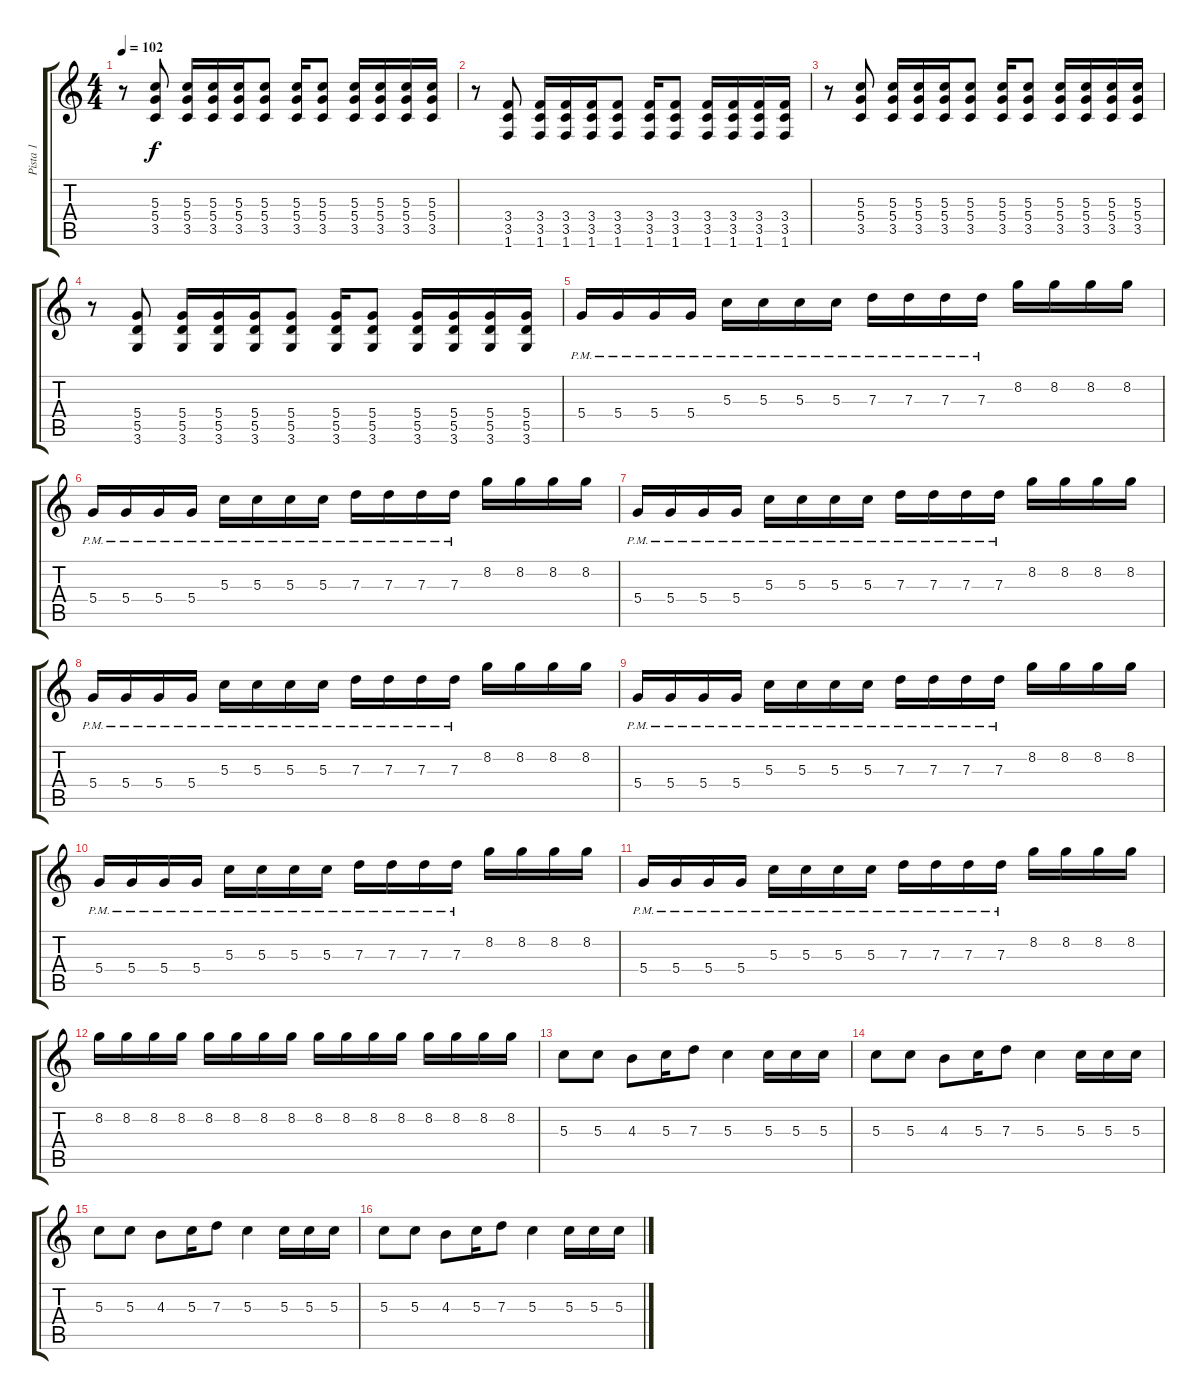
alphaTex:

\track ("Pista 1" "Pista 1") {instrument distortionguitar}
\staff {score tabs}
\tuning (E4 B3 G3 D3 A2 E2) {hide}
\ts (4 4)
\tempo 102
\clef g2
\ks c
r.8{dy f} (5.3 5.4 3.5).8 (5.3 5.4 3.5).16 (5.3 5.4 3.5).16 (5.3 5.4 3.5).16 (5.3 5.4 3.5).8 (5.3 5.4 3.5).16 (5.3 5.4 3.5).8 (5.3 5.4 3.5).16 (5.3 5.4 3.5).16 (5.3 5.4 3.5).16 (5.3 5.4 3.5).16 |
r.8 (3.4 3.5 1.6).8 (3.4 3.5 1.6).16 (3.4 3.5 1.6).16 (3.4 3.5 1.6).16 (3.4 3.5 1.6).8 (3.4 3.5 1.6).16 (3.4 3.5 1.6).8 (3.4 3.5 1.6).16 (3.4 3.5 1.6).16 (3.4 3.5 1.6).16 (3.4 3.5 1.6).16 |
r.8 (5.3 5.4 3.5).8 (5.3 5.4 3.5).16 (5.3 5.4 3.5).16 (5.3 5.4 3.5).16 (5.3 5.4 3.5).8 (5.3 5.4 3.5).16 (5.3 5.4 3.5).8 (5.3 5.4 3.5).16 (5.3 5.4 3.5).16 (5.3 5.4 3.5).16 (5.3 5.4 3.5).16 |
r.8 (5.4 5.5 3.6).8 (5.4 5.5 3.6).16 (5.4 5.5 3.6).16 (5.4 5.5 3.6).16 (5.4 5.5 3.6).8 (5.4 5.5 3.6).16 (5.4 5.5 3.6).8 (5.4 5.5 3.6).16 (5.4 5.5 3.6).16 (5.4 5.5 3.6).16 (5.4 5.5 3.6).16 |
5.4{pm}.16 5.4{pm}.16 5.4{pm}.16 5.4{pm}.16 5.3{pm}.16 5.3{pm}.16 5.3{pm}.16 5.3{pm}.16 7.3{pm}.16 7.3{pm}.16 7.3{pm}.16 7.3{pm}.16 8.2.16 8.2.16 8.2.16 8.2.16 |
5.4{pm}.16 5.4{pm}.16 5.4{pm}.16 5.4{pm}.16 5.3{pm}.16 5.3{pm}.16 5.3{pm}.16 5.3{pm}.16 7.3{pm}.16 7.3{pm}.16 7.3{pm}.16 7.3{pm}.16 8.2.16 8.2.16 8.2.16 8.2.16 |
5.4{pm}.16 5.4{pm}.16 5.4{pm}.16 5.4{pm}.16 5.3{pm}.16 5.3{pm}.16 5.3{pm}.16 5.3{pm}.16 7.3{pm}.16 7.3{pm}.16 7.3{pm}.16 7.3{pm}.16 8.2.16 8.2.16 8.2.16 8.2.16 |
5.4{pm}.16 5.4{pm}.16 5.4{pm}.16 5.4{pm}.16 5.3{pm}.16 5.3{pm}.16 5.3{pm}.16 5.3{pm}.16 7.3{pm}.16 7.3{pm}.16 7.3{pm}.16 7.3{pm}.16 8.2.16 8.2.16 8.2.16 8.2.16 |
5.4{pm}.16 5.4{pm}.16 5.4{pm}.16 5.4{pm}.16 5.3{pm}.16 5.3{pm}.16 5.3{pm}.16 5.3{pm}.16 7.3{pm}.16 7.3{pm}.16 7.3{pm}.16 7.3{pm}.16 8.2.16 8.2.16 8.2.16 8.2.16 |
5.4{pm}.16 5.4{pm}.16 5.4{pm}.16 5.4{pm}.16 5.3{pm}.16 5.3{pm}.16 5.3{pm}.16 5.3{pm}.16 7.3{pm}.16 7.3{pm}.16 7.3{pm}.16 7.3{pm}.16 8.2.16 8.2.16 8.2.16 8.2.16 |
5.4{pm}.16 5.4{pm}.16 5.4{pm}.16 5.4{pm}.16 5.3{pm}.16 5.3{pm}.16 5.3{pm}.16 5.3{pm}.16 7.3{pm}.16 7.3{pm}.16 7.3{pm}.16 7.3{pm}.16 8.2.16 8.2.16 8.2.16 8.2.16 |
8.2.16 8.2.16 8.2.16 8.2.16 8.2.16 8.2.16 8.2.16 8.2.16 8.2.16 8.2.16 8.2.16 8.2.16 8.2.16 8.2.16 8.2.16 8.2.16 |
5.3.8 5.3.8 4.3.8 5.3.16 7.3.8 5.3.4 5.3.16 5.3.16 5.3.16 |
5.3.8 5.3.8 4.3.8 5.3.16 7.3.8 5.3.4 5.3.16 5.3.16 5.3.16 |
5.3.8 5.3.8 4.3.8 5.3.16 7.3.8 5.3.4 5.3.16 5.3.16 5.3.16 |
5.3.8 5.3.8 4.3.8 5.3.16 7.3.8 5.3.4 5.3.16 5.3.16 5.3.16
